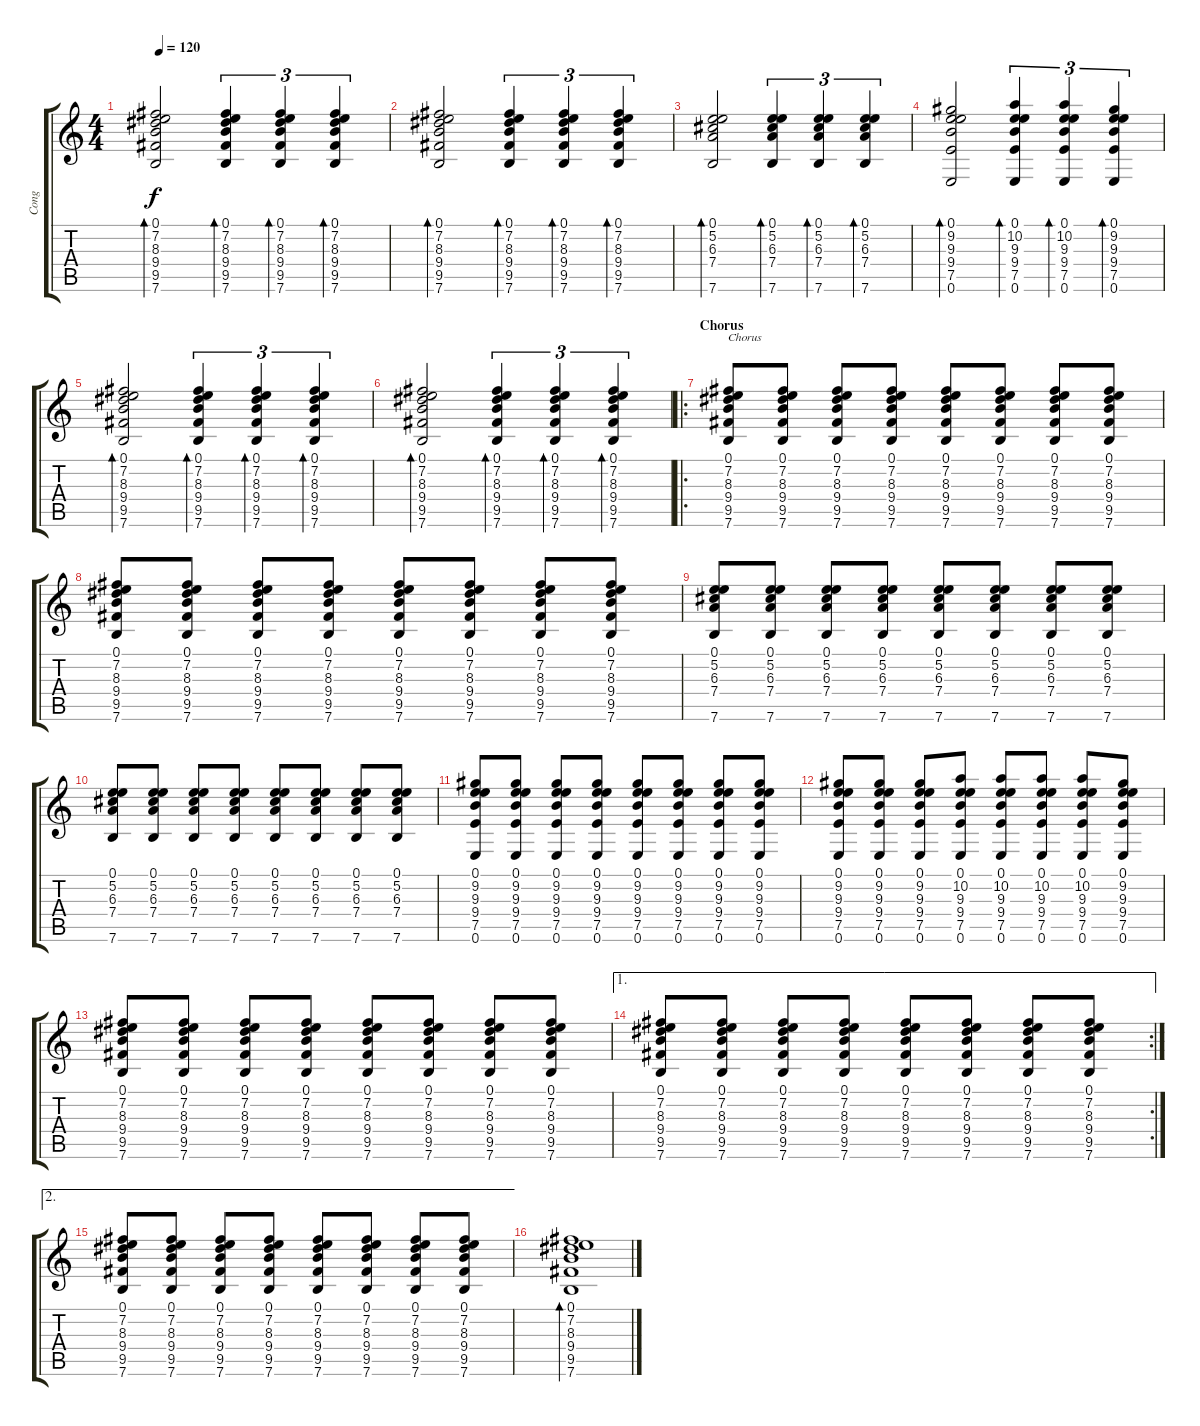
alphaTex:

\track ("Cong" "Cong") {instrument acousticguitarsteel}
\staff {score tabs}
\tuning (E4 B3 G3 D3 A2 E2) {hide}
\ts (4 4)
\tempo 120
\clef g2
\ks c
(0.1 7.2 8.3 9.4 9.5 7.6).2{bd 120 dy f} (0.1 7.2 8.3 9.4 9.5 7.6).4{tu (3 2) bd 60} (0.1 7.2 8.3 9.4 9.5 7.6).4{tu (3 2) bd 60} (0.1 7.2 8.3 9.4 9.5 7.6).4{tu (3 2) bd 60} |
(0.1 7.2 8.3 9.4 9.5 7.6).2{bd 120} (0.1 7.2 8.3 9.4 9.5 7.6).4{tu (3 2) bd 60} (0.1 7.2 8.3 9.4 9.5 7.6).4{tu (3 2) bd 60} (0.1 7.2 8.3 9.4 9.5 7.6).4{tu (3 2) bd 60} |
(0.1 5.2 6.3 7.4 7.6).2{bd 60} (0.1 5.2 6.3 7.4 7.6).4{tu (3 2) bd 60} (0.1 5.2 6.3 7.4 7.6).4{tu (3 2) bd 60} (0.1 5.2 6.3 7.4 7.6).4{tu (3 2) bd 60} |
(0.1 9.2 9.3 9.4 7.5 0.6).2{bd 60} (0.1 10.2 9.3 9.4 7.5 0.6).4{tu (3 2) bd 60} (0.1 10.2 9.3 9.4 7.5 0.6).4{tu (3 2) bd 60} (0.1 9.2 9.3 9.4 7.5 0.6).4{tu (3 2) bd 60} |
(0.1 7.2 8.3 9.4 9.5 7.6).2{bd 120} (0.1 7.2 8.3 9.4 9.5 7.6).4{tu (3 2) bd 60} (0.1 7.2 8.3 9.4 9.5 7.6).4{tu (3 2) bd 60} (0.1 7.2 8.3 9.4 9.5 7.6).4{tu (3 2) bd 60} |
(0.1 7.2 8.3 9.4 9.5 7.6).2{bd 120} (0.1 7.2 8.3 9.4 9.5 7.6).4{tu (3 2) bd 60} (0.1 7.2 8.3 9.4 9.5 7.6).4{tu (3 2) bd 60} (0.1 7.2 8.3 9.4 9.5 7.6).4{tu (3 2) bd 60} |
\ro
\section ("" "Chorus")
(0.1 7.2 8.3 9.4 9.5 7.6).8{txt "Chorus"} (0.1 7.2 8.3 9.4 9.5 7.6).8 (0.1 7.2 8.3 9.4 9.5 7.6).8 (0.1 7.2 8.3 9.4 9.5 7.6).8 (0.1 7.2 8.3 9.4 9.5 7.6).8 (0.1 7.2 8.3 9.4 9.5 7.6).8 (0.1 7.2 8.3 9.4 9.5 7.6).8 (0.1 7.2 8.3 9.4 9.5 7.6).8 |
(0.1 7.2 8.3 9.4 9.5 7.6).8 (0.1 7.2 8.3 9.4 9.5 7.6).8 (0.1 7.2 8.3 9.4 9.5 7.6).8 (0.1 7.2 8.3 9.4 9.5 7.6).8 (0.1 7.2 8.3 9.4 9.5 7.6).8 (0.1 7.2 8.3 9.4 9.5 7.6).8 (0.1 7.2 8.3 9.4 9.5 7.6).8 (0.1 7.2 8.3 9.4 9.5 7.6).8 |
(0.1 5.2 6.3 7.4 7.6).8 (0.1 5.2 6.3 7.4 7.6).8 (0.1 5.2 6.3 7.4 7.6).8 (0.1 5.2 6.3 7.4 7.6).8 (0.1 5.2 6.3 7.4 7.6).8 (0.1 5.2 6.3 7.4 7.6).8 (0.1 5.2 6.3 7.4 7.6).8 (0.1 5.2 6.3 7.4 7.6).8 |
(0.1 5.2 6.3 7.4 7.6).8 (0.1 5.2 6.3 7.4 7.6).8 (0.1 5.2 6.3 7.4 7.6).8 (0.1 5.2 6.3 7.4 7.6).8 (0.1 5.2 6.3 7.4 7.6).8 (0.1 5.2 6.3 7.4 7.6).8 (0.1 5.2 6.3 7.4 7.6).8 (0.1 5.2 6.3 7.4 7.6).8 |
(0.1 9.2 9.3 9.4 7.5 0.6).8 (0.1 9.2 9.3 9.4 7.5 0.6).8 (0.1 9.2 9.3 9.4 7.5 0.6).8 (0.1 9.2 9.3 9.4 7.5 0.6).8 (0.1 9.2 9.3 9.4 7.5 0.6).8 (0.1 9.2 9.3 9.4 7.5 0.6).8 (0.1 9.2 9.3 9.4 7.5 0.6).8 (0.1 9.2 9.3 9.4 7.5 0.6).8 |
(0.1 9.2 9.3 9.4 7.5 0.6).8 (0.1 9.2 9.3 9.4 7.5 0.6).8 (0.1 9.2 9.3 9.4 7.5 0.6).8 (0.1 10.2 9.3 9.4 7.5 0.6).8 (0.1 10.2 9.3 9.4 7.5 0.6).8 (0.1 10.2 9.3 9.4 7.5 0.6).8 (0.1 10.2 9.3 9.4 7.5 0.6).8 (0.1 9.2 9.3 9.4 7.5 0.6).8 |
(0.1 7.2 8.3 9.4 9.5 7.6).8 (0.1 7.2 8.3 9.4 9.5 7.6).8 (0.1 7.2 8.3 9.4 9.5 7.6).8 (0.1 7.2 8.3 9.4 9.5 7.6).8 (0.1 7.2 8.3 9.4 9.5 7.6).8 (0.1 7.2 8.3 9.4 9.5 7.6).8 (0.1 7.2 8.3 9.4 9.5 7.6).8 (0.1 7.2 8.3 9.4 9.5 7.6).8 |
\ae 1
\rc 2
(0.1 7.2 8.3 9.4 9.5 7.6).8 (0.1 7.2 8.3 9.4 9.5 7.6).8 (0.1 7.2 8.3 9.4 9.5 7.6).8 (0.1 7.2 8.3 9.4 9.5 7.6).8 (0.1 7.2 8.3 9.4 9.5 7.6).8 (0.1 7.2 8.3 9.4 9.5 7.6).8 (0.1 7.2 8.3 9.4 9.5 7.6).8 (0.1 7.2 8.3 9.4 9.5 7.6).8 |
\ae 2
(0.1 7.2 8.3 9.4 9.5 7.6).8 (0.1 7.2 8.3 9.4 9.5 7.6).8 (0.1 7.2 8.3 9.4 9.5 7.6).8 (0.1 7.2 8.3 9.4 9.5 7.6).8 (0.1 7.2 8.3 9.4 9.5 7.6).8 (0.1 7.2 8.3 9.4 9.5 7.6).8 (0.1 7.2 8.3 9.4 9.5 7.6).8 (0.1 7.2 8.3 9.4 9.5 7.6).8 |
(0.1 7.2 8.3 9.4 9.5 7.6).1{bd 60}
